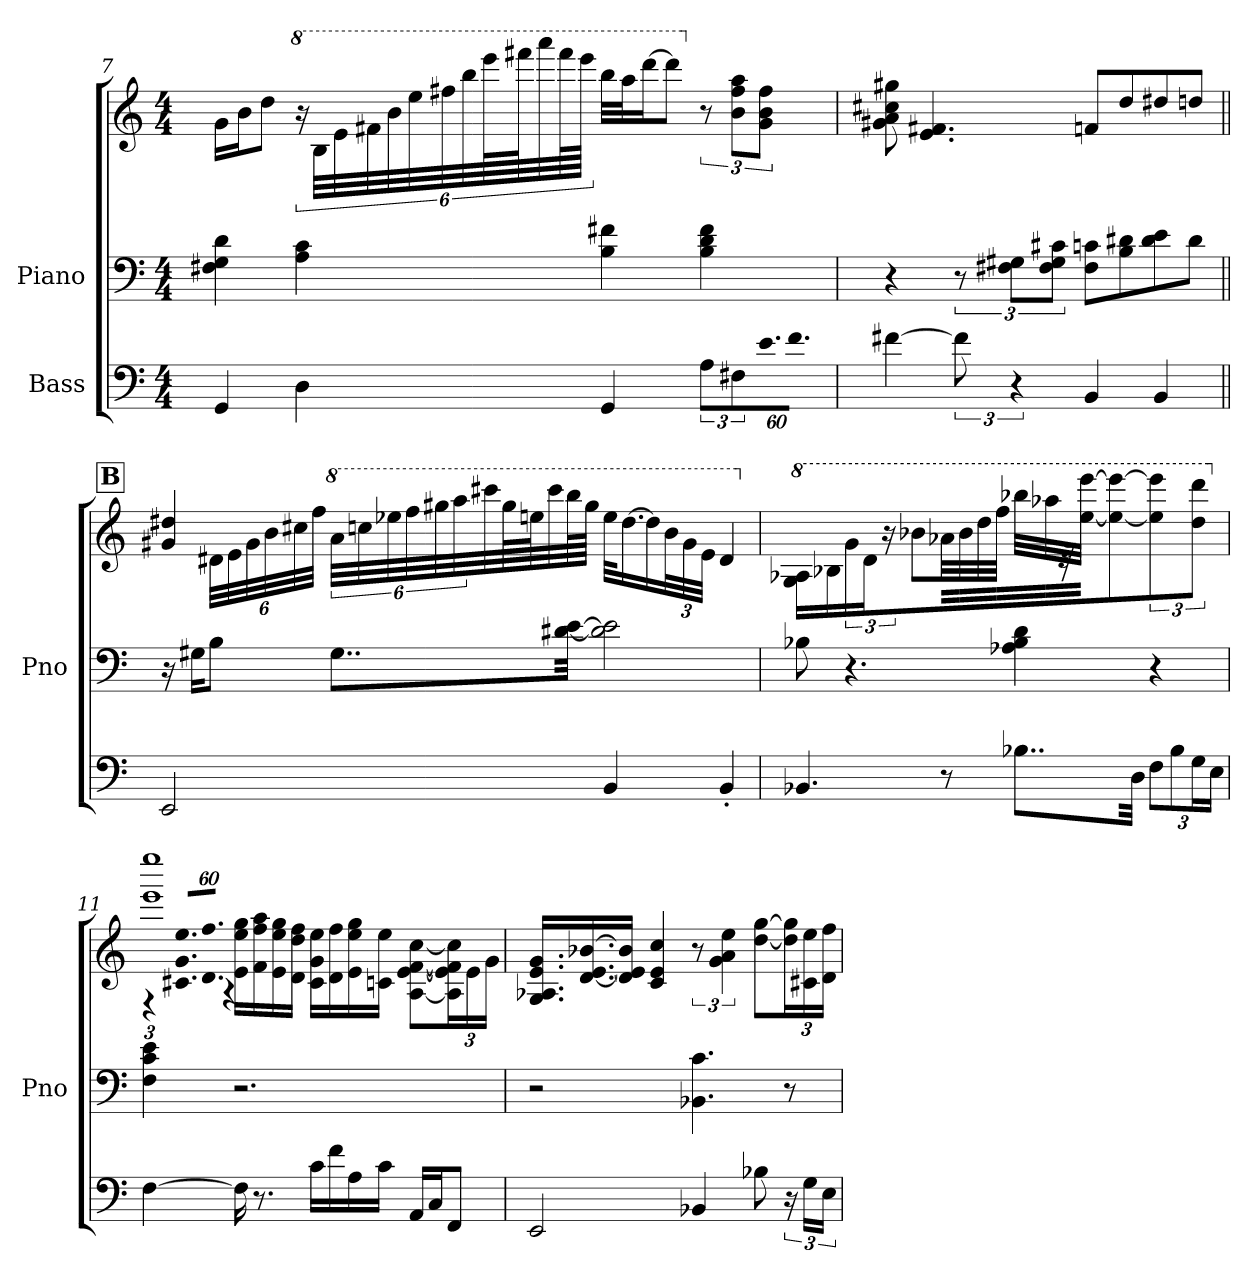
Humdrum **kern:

**kern	**kern	**kern
*part2	*part1	*part1
*staff3	*staff2	*staff1
*I"Bass	*I"Piano	*
*	*I'Pno	*
!!LO:LB:g=z
*clefF4	*clefF4	*clefG2
*ITrd7c12	*	*
*k[]	*k[]	*k[]
*M4/4	*M4/4	*M4/4
=7	=7	=7
4GGG/	4F#X\ 4G\ 4d\	16g\LL
.	.	16b\J
.	.	8dd\J
*	*	*8va
4DD\	4A\ 4c\	24r
.	.	48b\LLL
.	.	48ee\
.	.	48ff#X\
.	.	48bb\
.	.	48eee\
.	.	48fff#X\
.	.	48bbb\
.	.	96eeee\L
.	.	96ffff#X\J
.	.	48aaaa\
.	.	96ffff#\L
.	.	96eeee\JJJJ
4GGG/	4B\ 4f#X\	32bbb\LLL
.	.	32aaa\J
.	.	[16dddd\J
.	.	8dddd\J]
*	*	*X8va
12AA\L	4B\ 4d\ 4f#\	12r
12FF#X\	.	12b\ 12ff#\ 12aa\L
*Xbrackettup	*	*
!LO:N:vis=16.	!	!
1920%53E\K	.	12g\ 12b\ 12ff#\J
!LO:N:vis=8.	!	!
1920%107F\J	.	.
=8	=8	=8
[4F#X\	4r	8g#X\ 8a\ 8cc#X\ 8gg#X\
.	.	4.e/ 4.f#X/
*brackettup	*	*
12F#\]	12r	.
6r	12F#X\ 12G#X\L	.
.	12F#\ 12G#\ 12c#X\J	.
4BBB/	8F#\ 8cn\L	8fn/L
.	8B\ 8d#X\	8dd/
4BBB/	8d#\ 8e\	8dd#X/
.	8d#\J	8ddn/J
!!LO:LB:g=z
!!LO:REH:place=s1:a:B:fs=14:t=B
=9||	=9||	=9||
*	*	*^
2EEE/	16r	4g#X/ 4dd#X/	8ryy
.	16G#X\KL	.	.
*	*	*	*Xbrackettup
.	8B\J	.	48d#X\LLL
.	.	.	48e\
.	.	.	48g#\
.	.	.	48b\
.	.	.	48cc#X\
.	.	.	48ff\JJJ
*	*	*8va	*
.	8..G#\L	48aa\LLL	2.ryy
.	.	48cccn\	.
.	.	48eee-X\	.
.	.	48fff\	.
.	.	48ggg#X\	.
.	.	48aaa\	.
.	.	32cccc#X\	.
.	.	64ggg#\L	.
.	.	64eeen\J	.
.	.	32cccc#\	.
.	[32d#X\ [32e\Jkk	64bbb\L	.
.	.	64ggg#\JJJJ	.
4BBB/	2d#\] 2e\]	32eee\KLL	.
.	.	[16.ddd#\	.
.	.	16ddd#\]	.
.	.	48bb\L	.
.	.	48gg#\	.
.	.	48ee\JJJ	.
4BBB'/	.	4dd#/	.
*	*	*v	*v
=10	=10	=10
*	*	*X8va
*	*	*8va
4.BBB-X/	8B-X\	16g/ 16a-X/LL
.	.	16b-X/
*	*	*brackettup
.	4.r	24gg/
.	.	24dd/JJ
.	.	24r
.	.	8bb-X\L
8r	.	32aa-X\LL
.	.	32bb-\
.	.	32ddd\
.	.	32fff\JJJ
8..BB-X\L	4A-X\ 4B-\ 4d\	32bbb-X\LLL
.	.	32aaa-X\
.	.	32rdd
.	.	[32eee\ [32eeee\JJJ
.	.	8eee\_ 8eeee\_
32DD\Jkk	.	.
*Xbrackettup	*	*
12FF\L	4r	6eee\] 6eeee\]
12BB-\	.	.
24GG\L	.	12ddd\ 12dddd\
24EE\JJ	.	.
!!LO:LB:g=z
=11	=11	=11
*	*	*X8va
*	*	*^
*	*	*	*^
[4FF\	4F\ 4c\ 4e\	1eee 1eeee	4ryy	6rF
!	!	!	!	!LO:N:vis=16.
.	.	.	.	1920%53c#X/ 1920%53g/ 1920%53ee/LL
!	!	!	!	!LO:N:vis=16.
.	.	.	.	1920%53d/ 1920%53ff/JJ
!	!	!	!	!LO:N:vis=16
.	.	.	.	1920%53rA
.	.	.	.	1920%1441ryy
16FF\]	2.r	.	16e\ 16ee\ 16gg\LL	.
8.r	.	.	16f\ 16ff\ 16aa\	.
.	.	.	16e\ 16ee\ 16gg\	.
.	.	.	16d\ 16dd\ 16ff\JJ	.
16C\LL	.	.	16c#\ 16g\ 16ee\LL	.
16F\	.	.	16d\ 16ff\	.
16AA\	.	.	16e\ 16ee\ 16gg\	.
16C\JJ	.	.	16cn\ 16ee\JJ	.
16AAA/LL	.	.	[8A\ [8e\ [8f\ [8cc\L	.
16CC/J	.	.	.	.
*	*	*	*Xbrackettup	*
8FFF/J	.	.	24A\] 24e\] 24f\] 24cc\]L	.
.	.	.	24e\	.
.	.	.	24g\JJ	.
*	*	*v	*v	*v
=12	=12	=12
2EEE/	2r	16.G/ 16.A-X/ 16.e/ 16.g/LL
.	.	[16.d/ [16.e/ [16.b-X/
.	.	16d/] 16e/] 16b-/]JJ
.	.	4c/ 4e/ 4cc/
*	*	*brackettup
4BBB-X/	4.BB-X\ 4.c\	12r
.	.	6g\ 6a\ 6ee\
8BB-X\	.	[8dd\ [8gg\L
*brackettup	*	*Xbrackettup
24r	8r	24dd\] 24gg\]L
24GG\LL	.	24c#X\ 24ee\
24EE\JJ	.	24d\ 24ff\JJ
=	=	=
*-	*-	*-
